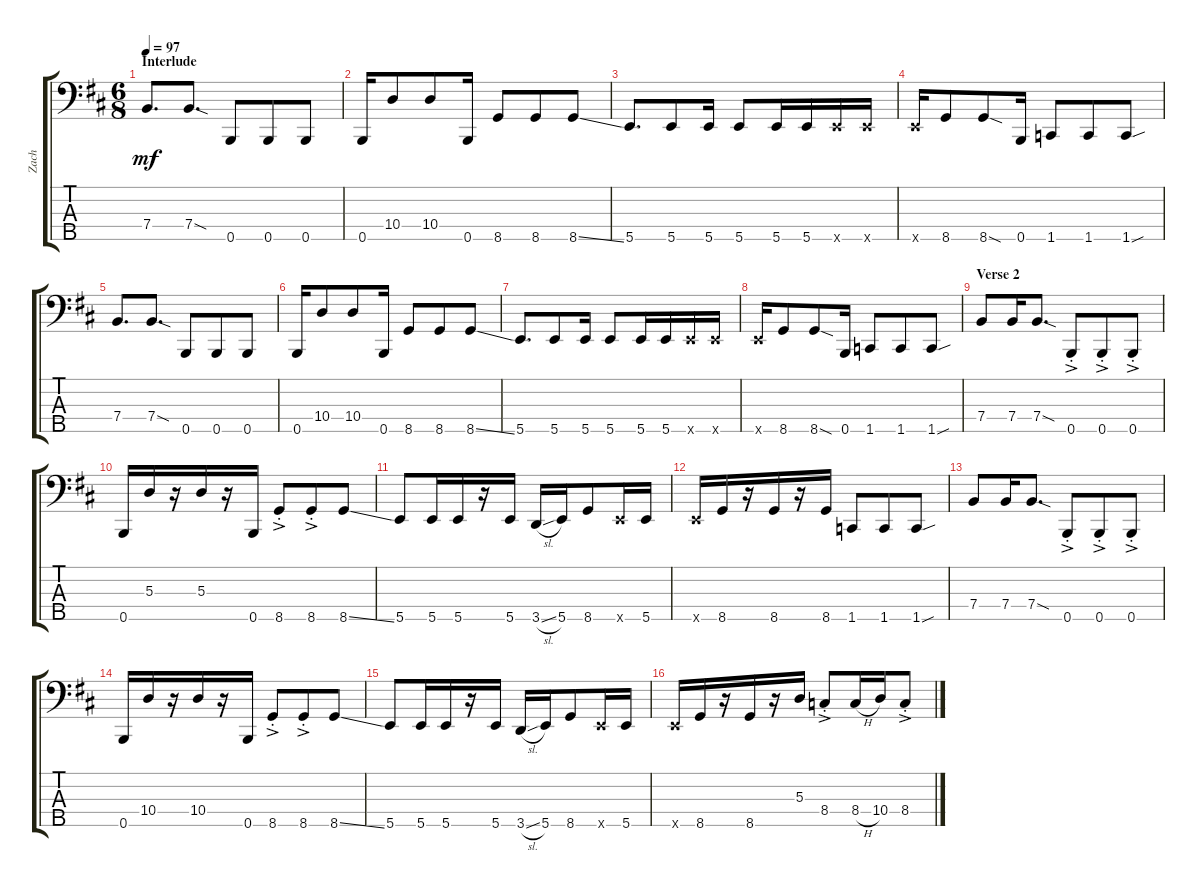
\track ("Zach" "Zach") {instrument electricbassfinger}
\staff {score tabs}
\tuning (G2 D2 A1 E1 B0) {hide}
\ts (6 8)
\section ("" "Interlude")
\tempo 97
\clef f4
\ks bminor
7.4.8{d dy mf} 7.4{sod}.8{d} 0.5.8 0.5.8 0.5.8 |
0.5.16 10.4.8 10.4.8 0.5.16 8.5.8 8.5.8 8.5{ss}.8 |
5.5.8{d} 5.5.8 5.5.16 5.5.8 5.5.16 5.5.16 5.5{x}.16 5.5{x}.16 |
5.5{x}.16 8.5.8 8.5{sod}.8 0.5.16 1.5.8 1.5.8 1.5{sou}.8 |
7.4.8{d} 7.4{sod}.8{d} 0.5.8 0.5.8 0.5.8 |
0.5.16 10.4.8 10.4.8 0.5.16 8.5.8 8.5.8 8.5{ss}.8 |
5.5.8{d} 5.5.8 5.5.16 5.5.8 5.5.16 5.5.16 5.5{x}.16 5.5{x}.16 |
5.5{x}.16 8.5.8 8.5{sod}.8 0.5.16 1.5.8 1.5.8 1.5{sou}.8 |
\section ("" "Verse 2")
7.4.8 7.4.16 7.4{sod}.8{d} 0.5{ac st}.8 0.5{ac st}.8 0.5{ac st}.8 |
0.5.16 5.3.16 r.16 5.3.16 r.16 0.5.16 8.5{ac st}.8 8.5{ac st}.8 8.5{ss}.8 |
5.5.8 5.5.16 5.5.16 r.16 5.5.16 3.5{sl}.16 5.5.16 8.5.8 5.5{x}.16 5.5.16 |
5.5{x}.16 8.5.16 r.16 8.5.16 r.16 8.5.16 1.5.8 1.5.8 1.5{sou}.8 |
7.4.8 7.4.16 7.4{sod}.8{d} 0.5{ac st}.8 0.5{ac st}.8 0.5{ac st}.8 |
0.5.16 10.4.16 r.16 10.4.16 r.16 0.5.16 8.5{ac st}.8 8.5{ac st}.8 8.5{ss}.8 |
5.5.8 5.5.16 5.5.16 r.16 5.5.16 3.5{sl}.16 5.5.16 8.5.8 5.5{x}.16 5.5.16 |
5.5{x}.16 8.5.16 r.16 8.5.16 r.16 5.3.16 8.4{ac st}.8 8.4{h}.16 10.4.16 8.4{ac st}.8
